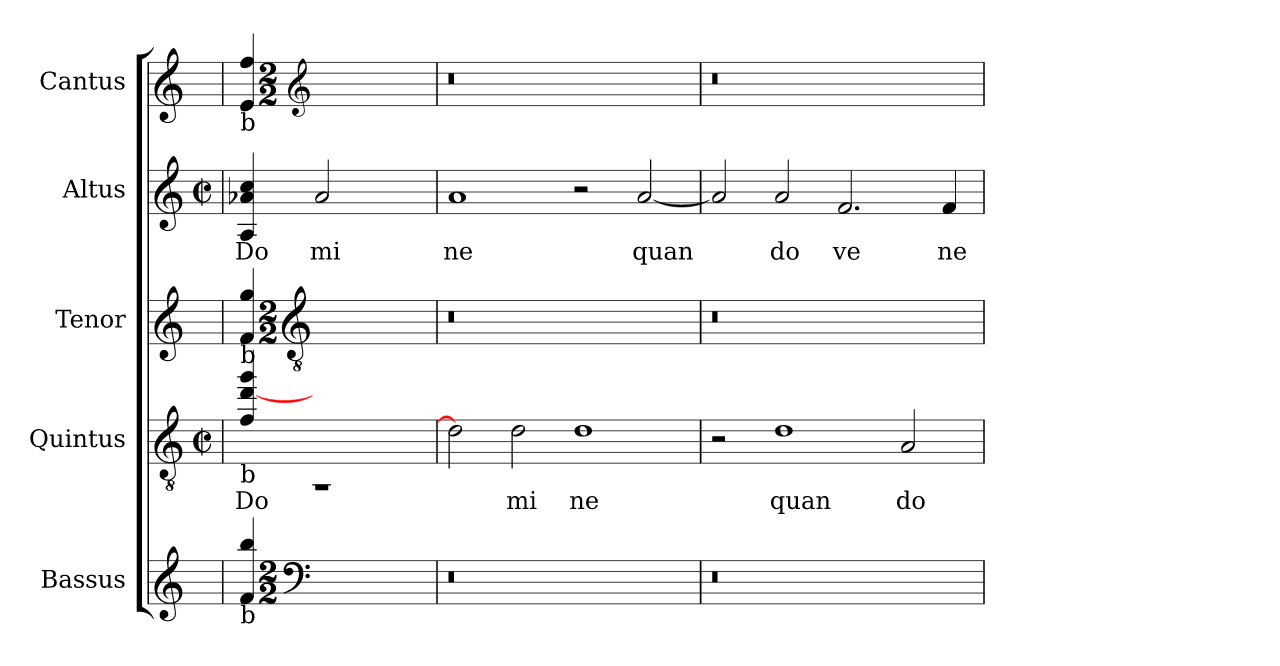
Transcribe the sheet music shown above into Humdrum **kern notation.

**kern	**kern	**text	**kern	**kern	**text	**kern
*part5	*part4	*part4	*part3	*part2	*part2	*part1
*staff5	*staff4	*staff4	*staff3	*staff2	*staff2	*staff1
*I"Bassus	*I"Quintus	*	*I"Tenor	*I"Altus	*	*I"Cantus
!!LO:PB:g=z
*stria5	*stria5	*	*stria5	*stria5	*	*stria5
*	*clefGv2	*	*	*clefG2	*	*
*	*M2/2	*	*	*M2/2	*	*
*	*met(c|)	*	*	*met(c|)	*	*
=1	=1	=1!	=1	=1	=1!	=1!
!	!	!	!	!	!	!LO:TX:b:t=b
!	!	!	!LO:TX:b:t=b	!	!	!
!	!LO:TX:b:t=b	!	!	!	!	!
!LO:TX:b:t=b	!	!	!	!	!	!
!	!	!LO:LY:b:cj	!	!	!LO:LY:b:cj	!
4bb/ 4f/	4gg/ 4f/ [>4dd	Do	4gg/ 4f/	4cc/ 4A/ 4a-X	Do	4ff/ 4e/
*clefF4	*	*	*clefGv2	*	*	*clefG2
*M2/2	*	*	*M2/2	*	*	*M2/2
*met(c|)	*	*	*met(c|)	*	*	*met(c|)
!	!LO:N:vis=1	!	!	!LO:N:vis=2	!LO:LY:b:cj	!
1ryy	1rAA	.	1ryy	4a-/	mi	1ryy
.	.	.	.	2.ryy	.	.
=2	=2	=2	=2	=2	=2	=2
!	!	!	!	!	!LO:LY:b:cj	!
0r	2d\]	.	0r	1a	ne	0r
!	!	!LO:LY:b:cj	!	!	!	!
.	2d\	mi	.	.	.	.
!	!	!LO:LY:b:cj	!	!	!	!
.	1d	ne	.	2r	.	.
!	!	!	!	!	!LO:LY:b	!
.	.	.	.	[<2a/	quan	.
=3	=3	=3	=3	=3	=3	=3
0r	2r	.	0r	2a/]	.	0r
!	!	!LO:LY:b:cj	!	!	!LO:LY:b:cj	!
.	1d	quan	.	2a/	do	.
!	!	!	!	!	!LO:LY:b:cj	!
.	.	.	.	2.f/	ve	.
!	!	!LO:LY:b:cj	!	!	!	!
.	2A/	do	.	.	.	.
!	!	!	!	!	!LO:LY:b:cj	!
.	.	.	.	4f/	ne	.
=	=	=	=	=	=	=
*-	*-	*-	*-	*-	*-	*-
